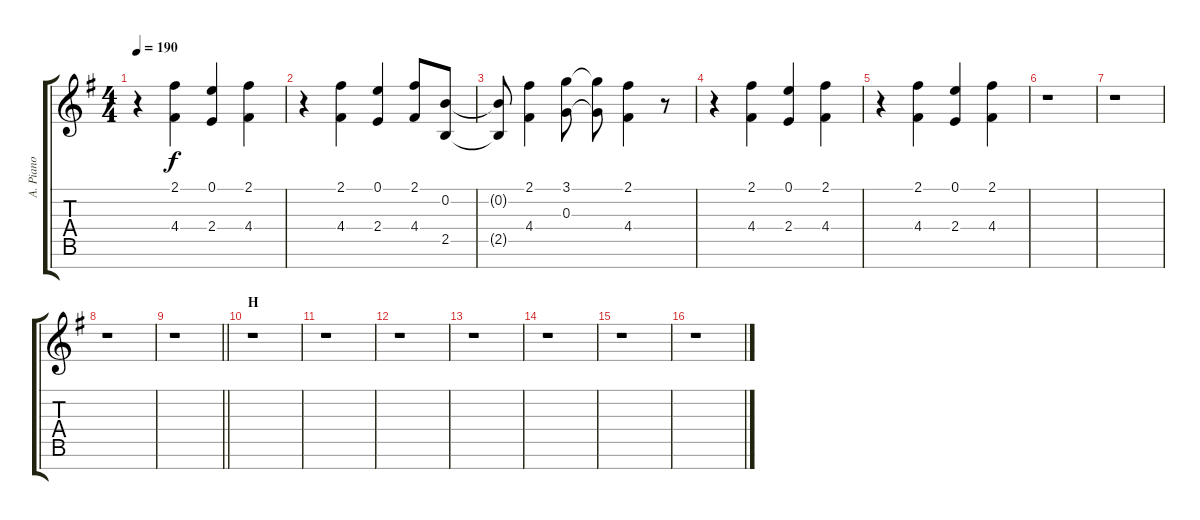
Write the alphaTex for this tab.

\track ("A. Piano" "A. Piano") {instrument acousticgrandpiano}
\staff {score tabs}
\tuning (E5 B4 G4 D4 A3 E3 B2) {hide}
\ts (4 4)
\tempo 190
\clef g2
\ks g
r.4{dy f} (2.1 4.4).4 (0.1 2.4).4 (2.1 4.4).4 |
r.4 (2.1 4.4).4 (0.1 2.4).4 (2.1 4.4).8 (0.2 2.5).8 |
(0.2{t} 2.5{t}).8 (2.1 4.4).4 (3.1 0.3).8 (3.1{t} 0.3{t}).8 (2.1 4.4).4 r.8 |
r.4 (2.1 4.4).4 (0.1 2.4).4 (2.1 4.4).4 |
r.4 (2.1 4.4).4 (0.1 2.4).4 (2.1 4.4).4 |
r.1 |
r.1 |
r.1 |
\barLineRight lightlight
r.1 |
\section ("" "H")
r.1 |
r.1 |
r.1 |
r.1 |
r.1 |
r.1 |
r.1
